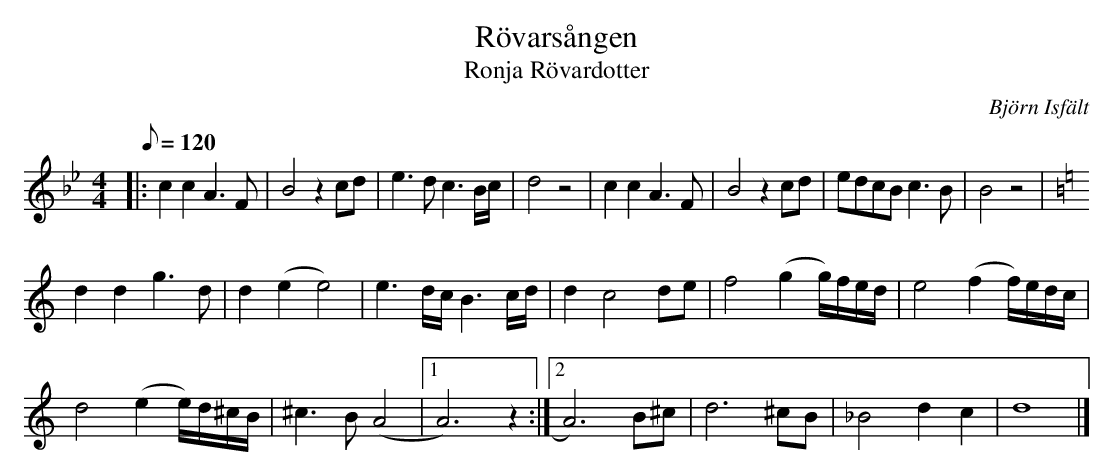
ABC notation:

X:1
T: Rövarsången
T: Ronja Rövardotter
O: Björn Isfält
M: 4/4
L: 1/8
K: Bb
Q: 120
V: 1
|: c2c2A2>F2 | B4z2cd | e2>d2 c3B/c/ | d4z4 | c2c2A3F | B4z2cd | edcBc2>B2 | B4z4 |
K: C
d2d2g2>d2 | d2(e2e4) | e3d/c/B3c/d/ | d2c4de | f4(g2g/)f/e/d/ | e4(f2f/)e/d/c/ |
d4(e2e/)d/^c/B/ | ^c3B(A4 |1 A6)z2 :|2 A6)B^c | d6^cB | _B4d2c2 | d8 |]
